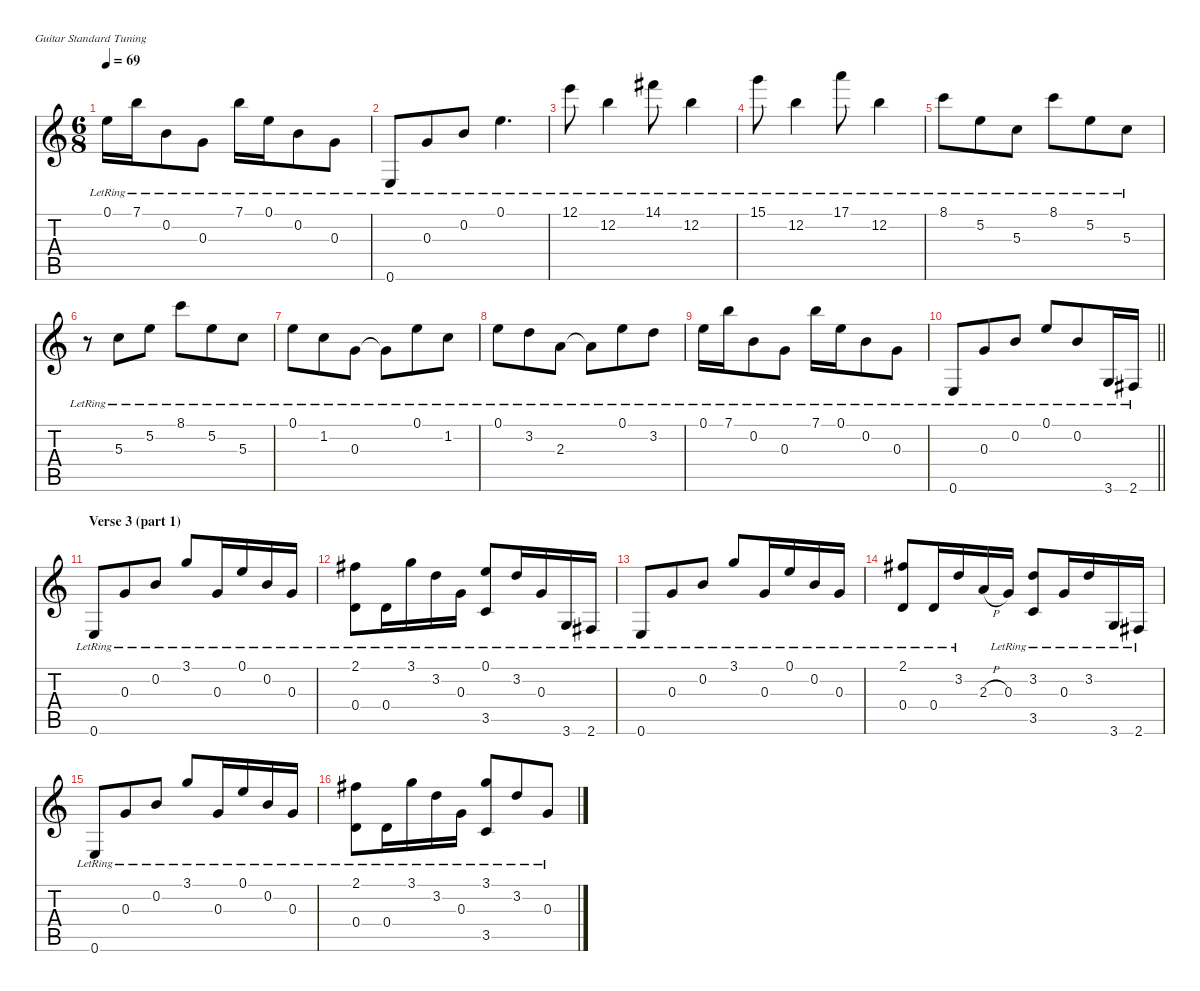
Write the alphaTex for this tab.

\defaultSystemsLayout 4
\hideDynamics
\bracketExtendMode nobrackets
\singleTrackTrackNamePolicy hidden
\multiTrackTrackNamePolicy hidden
\otherSystemsTrackNameOrientation horizontal
\track ("Guitar 1" "s.guit.") {mute instrument acousticguitarsteel}
\staff {score tabs}
\tuning (E4 B3 G3 D3 A2 E2)
\ts (6 8)
\tempo 69
\clef g2
\ks c
0.1{lr}.16{dy f beam Down} 7.1{lr}.16{beam Down} 0.2{lr}.8{beam Down} 0.3{lr}.8{beam Down} 7.1{lr}.16{beam Down} 0.1{lr}.16{beam Down} 0.2{lr}.8{beam Down} 0.3{lr}.8{beam Down} |
0.6{lr}.8{beam Up} 0.3{lr}.8{beam Up} 0.2{lr}.8{beam Up} 0.1{lr}.4{d beam Down} |
12.1{lr}.8{beam Down} 12.2{lr}.4{beam Down} 14.1{lr acc #}.8{beam Down} 12.2{lr}.4{beam Down} |
15.1{lr}.8{beam Down} 12.2{lr}.4{beam Down} 17.1{lr}.8{beam Down} 12.2{lr}.4{beam Down} |
8.1{lr}.8{beam Down} 5.2{lr}.8{beam Down} 5.3{lr}.8{beam Down} 8.1{lr}.8{beam Down} 5.2{lr}.8{beam Down} 5.3{lr}.8{beam Down} |
r.8{beam Down} 5.3{lr}.8{beam Down} 5.2{lr}.8{beam Down} 8.1{lr}.8{beam Down} 5.2{lr}.8{beam Down} 5.3{lr}.8{beam Down} |
0.1{lr}.8{beam Down} 1.2{lr}.8{beam Down} 0.3{lr}.8{beam Down} 0.3{lr t}.8{beam Down} 0.1{lr}.8{beam Down} 1.2{lr}.8{beam Down} |
0.1{lr}.8{beam Down} 3.2{lr}.8{beam Down} 2.3{lr}.8{beam Down} 2.3{lr t}.8{beam Down} 0.1{lr}.8{beam Down} 3.2{lr}.8{beam Down} |
0.1{lr}.16{beam Down} 7.1{lr}.16{beam Down} 0.2{lr}.8{beam Down} 0.3{lr}.8{beam Down} 7.1{lr}.16{beam Down} 0.1{lr}.16{beam Down} 0.2{lr}.8{beam Down} 0.3{lr}.8{beam Down} |
\barLineRight lightlight
0.6{lr}.8{beam Up} 0.3{lr}.8{beam Up} 0.2{lr}.8{beam Up} 0.1{lr}.8{beam Up} 0.2{lr}.8{beam Up} 3.6{lr}.16{beam Up} 2.6{lr acc #}.16{beam Up} |
\section ("" "Verse 3 (part 1)")
0.6{lr}.8{beam Up} 0.3{lr}.8{beam Up} 0.2{lr}.8{beam Up} 3.1{lr}.8{beam Up} 0.3{lr}.16{beam Up} 0.1{lr}.16{beam Up} 0.2{lr}.16{beam Up} 0.3{lr}.16{beam Up} |
(2.1{lr acc #} 0.4{lr}).8{beam Down} 0.4{lr}.16{beam Down} 3.1{lr}.16{beam Down} 3.2{lr}.16{beam Down} 0.3{lr}.16{beam Down} (0.1{lr} 3.5{lr}).8{beam Up} 3.2{lr}.16{beam Up} 0.3{lr}.16{beam Up} 3.6{lr}.16{beam Up} 2.6{lr acc #}.16{beam Up} |
0.6{lr}.8{beam Up} 0.3{lr}.8{beam Up} 0.2{lr}.8{beam Up} 3.1{lr}.8{beam Up} 0.3{lr}.16{beam Up} 0.1{lr}.16{beam Up} 0.2{lr}.16{beam Up} 0.3{lr}.16{beam Up} |
(2.1{lr acc #} 0.4{lr}).8{beam Up} 0.4{lr}.16{beam Up} 3.2{lr}.16{beam Up} 2.3{h}.16{beam Up} 0.3{lr}.16{beam Up} (3.2{lr} 3.5{lr}).8{beam Up} 0.3{lr}.16{beam Up} 3.2{lr}.16{beam Up} 3.6{lr}.16{beam Up} 2.6{lr acc #}.16{beam Up} |
0.6{lr}.8{beam Up} 0.3{lr}.8{beam Up} 0.2{lr}.8{beam Up} 3.1{lr}.8{beam Up} 0.3{lr}.16{beam Up} 0.1{lr}.16{beam Up} 0.2{lr}.16{beam Up} 0.3{lr}.16{beam Up} |
(2.1{lr acc #} 0.4{lr}).8{beam Down} 0.4{lr}.16{beam Down} 3.1{lr}.16{beam Down} 3.2{lr}.16{beam Down} 0.3{lr}.16{beam Down} (3.1{lr} 3.5{lr}).8{beam Up} 3.2{lr}.8{beam Up} 0.3{lr}.8{beam Up}
